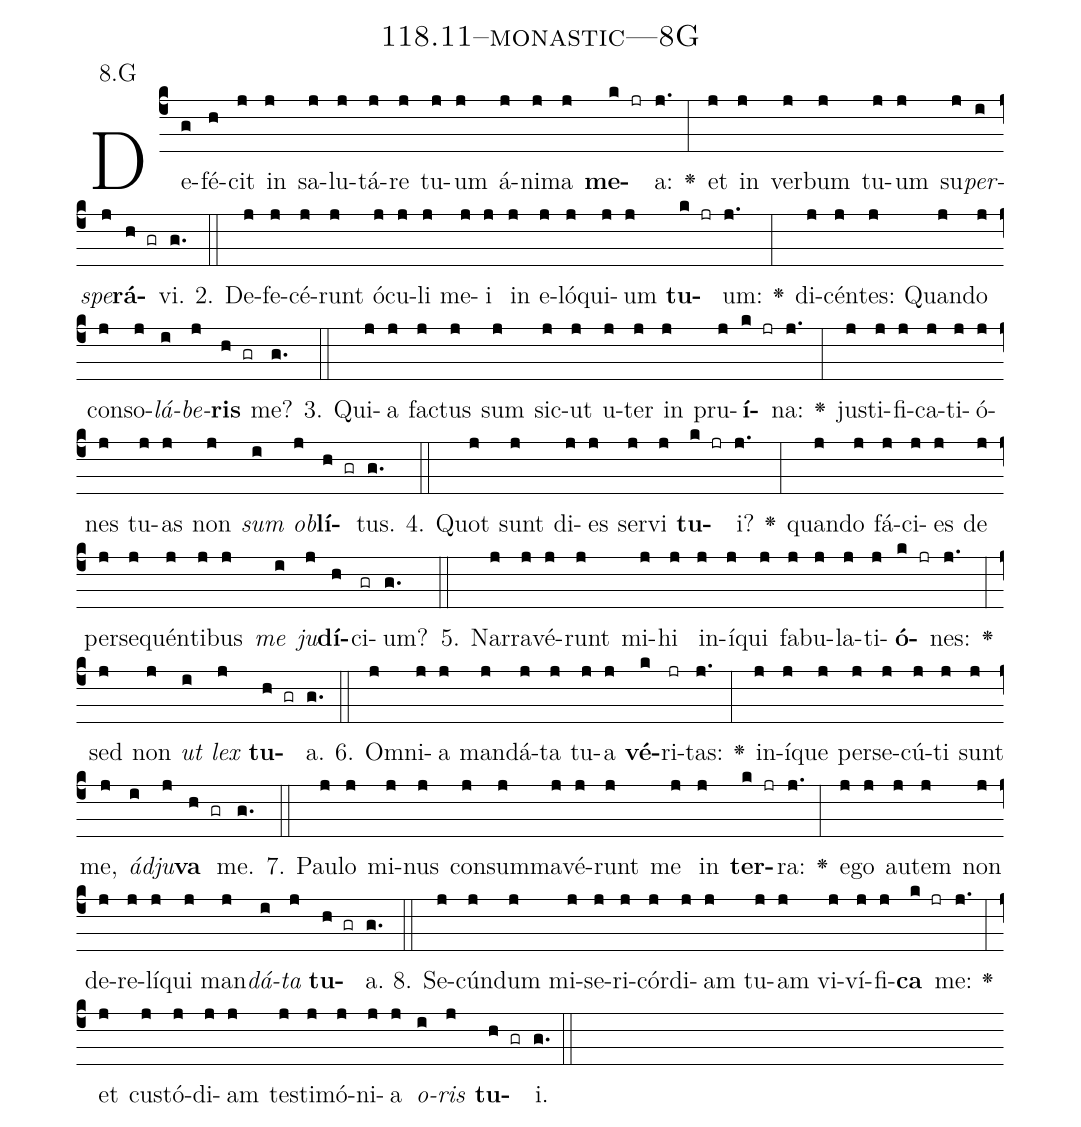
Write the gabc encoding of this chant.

name: 118.11--monastic---8G;
annotation: 8.G;
%%
(c4)De(g)fé(h)cit(j) in(j) sa(j)lu(j)tá(j)re(j) tu(j)um(j) á(j)ni(j)ma(j) <b>me</b>(k jr)a:(j.) <v>\greheightstar</v>(:) et(j) in(j) ver(j)bum(j) tu(j)um(j) su(j)<i>per</i>(i)<i>spe</i>(j)<b>rá</b>(h gr)vi.(g.) (::)
2. De(j)fe(j)cé(j)runt(j) ó(j)cu(j)li(j) me(j)i(j) in(j) e(j)ló(j)qui(j)um(j) <b>tu</b>(k jr)um:(j.) <v>\greheightstar</v>(:) di(j)cén(j)tes:(j) Quan(j)do(j) con(j)so(j)<i>lá</i>(i)<i>be</i>(j)<b>ris</b>(h gr) me?(g.) (::)
3. Qui(j)a(j) fac(j)tus(j) sum(j) sic(j)ut(j) u(j)ter(j) in(j) pru(j)<b>í</b>(k jr)na:(j.) <v>\greheightstar</v>(:) jus(j)ti(j)fi(j)ca(j)ti(j)ó(j)nes(j) tu(j)as(j) non(j) <i>sum</i>(i) <i>ob</i>(j)<b>lí</b>(h gr)tus.(g.) (::)
4. Quot(j) sunt(j) di(j)es(j) ser(j)vi(j) <b>tu</b>(k jr)i?(j.) <v>\greheightstar</v>(:) quan(j)do(j) fá(j)ci(j)es(j) de(j) per(j)se(j)quén(j)ti(j)bus(j) <i>me</i>(i) <i>ju</i>(j)<b>dí</b>(h)ci(gr)um?(g.) (::)
5. Nar(j)ra(j)vé(j)runt(j) mi(j)hi(j) in(j)í(j)qui(j) fa(j)bu(j)la(j)ti(j)<b>ó</b>(k jr)nes:(j.) <v>\greheightstar</v>(:) sed(j) non(j) <i>ut</i>(i) <i>lex</i>(j) <b>tu</b>(h gr)a.(g.) (::)
6. Om(j)ni(j)a(j) man(j)dá(j)ta(j) tu(j)a(j) <b>vé</b>(k)ri(jr)tas:(j.) <v>\greheightstar</v>(:) in(j)í(j)que(j) per(j)se(j)cú(j)ti(j) sunt(j) me,(j) <i>ád</i>(i)<i>ju</i>(j)<b>va</b>(h gr) me.(g.) (::)
7. Pau(j)lo(j) mi(j)nus(j) con(j)sum(j)ma(j)vé(j)runt(j) me(j) in(j) <b>ter</b>(k jr)ra:(j.) <v>\greheightstar</v>(:) e(j)go(j) au(j)tem(j) non(j) de(j)re(j)lí(j)qui(j) man(j)<i>dá</i>(i)<i>ta</i>(j) <b>tu</b>(h gr)a.(g.) (::)
8. Se(j)cún(j)dum(j) mi(j)se(j)ri(j)cór(j)di(j)am(j) tu(j)am(j) vi(j)ví(j)fi(j)<b>ca</b>(k jr) me:(j.) <v>\greheightstar</v>(:) et(j) cus(j)tó(j)di(j)am(j) tes(j)ti(j)mó(j)ni(j)a(j) <i>o</i>(i)<i>ris</i>(j) <b>tu</b>(h gr)i.(g.) (::)
